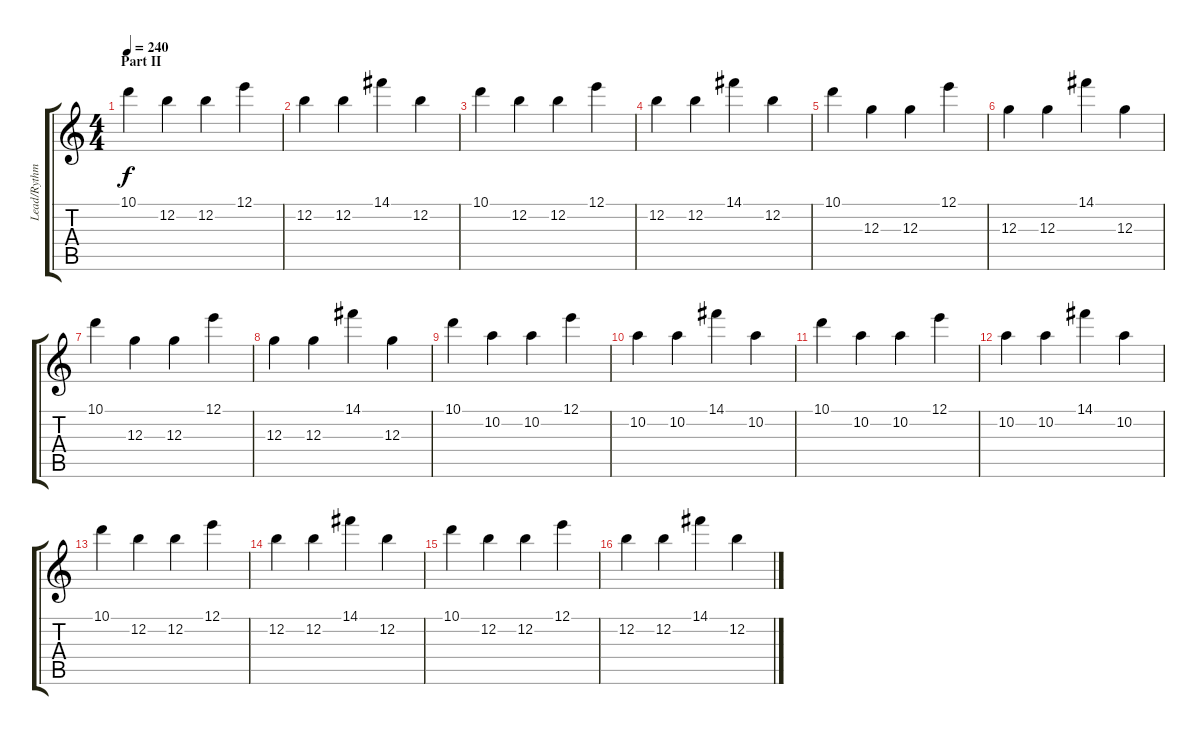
\track ("Lead/Rythm" "Lead/Rythm") {instrument overdrivenguitar}
\staff {score tabs}
\tuning (E4 B3 G3 D3 A2 E2) {hide}
\ts (4 4)
\section ("" "Part II")
\tempo 240
\clef g2
\ks c
10.1.4{dy f} 12.2.4 12.2.4 12.1.4 |
12.2.4 12.2.4 14.1.4 12.2.4 |
10.1.4 12.2.4 12.2.4 12.1.4 |
12.2.4 12.2.4 14.1.4 12.2.4 |
10.1.4 12.3.4 12.3.4 12.1.4 |
12.3.4 12.3.4 14.1.4 12.3.4 |
10.1.4 12.3.4 12.3.4 12.1.4 |
12.3.4 12.3.4 14.1.4 12.3.4 |
10.1.4 10.2.4 10.2.4 12.1.4 |
10.2.4 10.2.4 14.1.4 10.2.4 |
10.1.4 10.2.4 10.2.4 12.1.4 |
10.2.4 10.2.4 14.1.4 10.2.4 |
10.1.4 12.2.4 12.2.4 12.1.4 |
12.2.4 12.2.4 14.1.4 12.2.4 |
10.1.4 12.2.4 12.2.4 12.1.4 |
12.2.4 12.2.4 14.1.4 12.2.4
